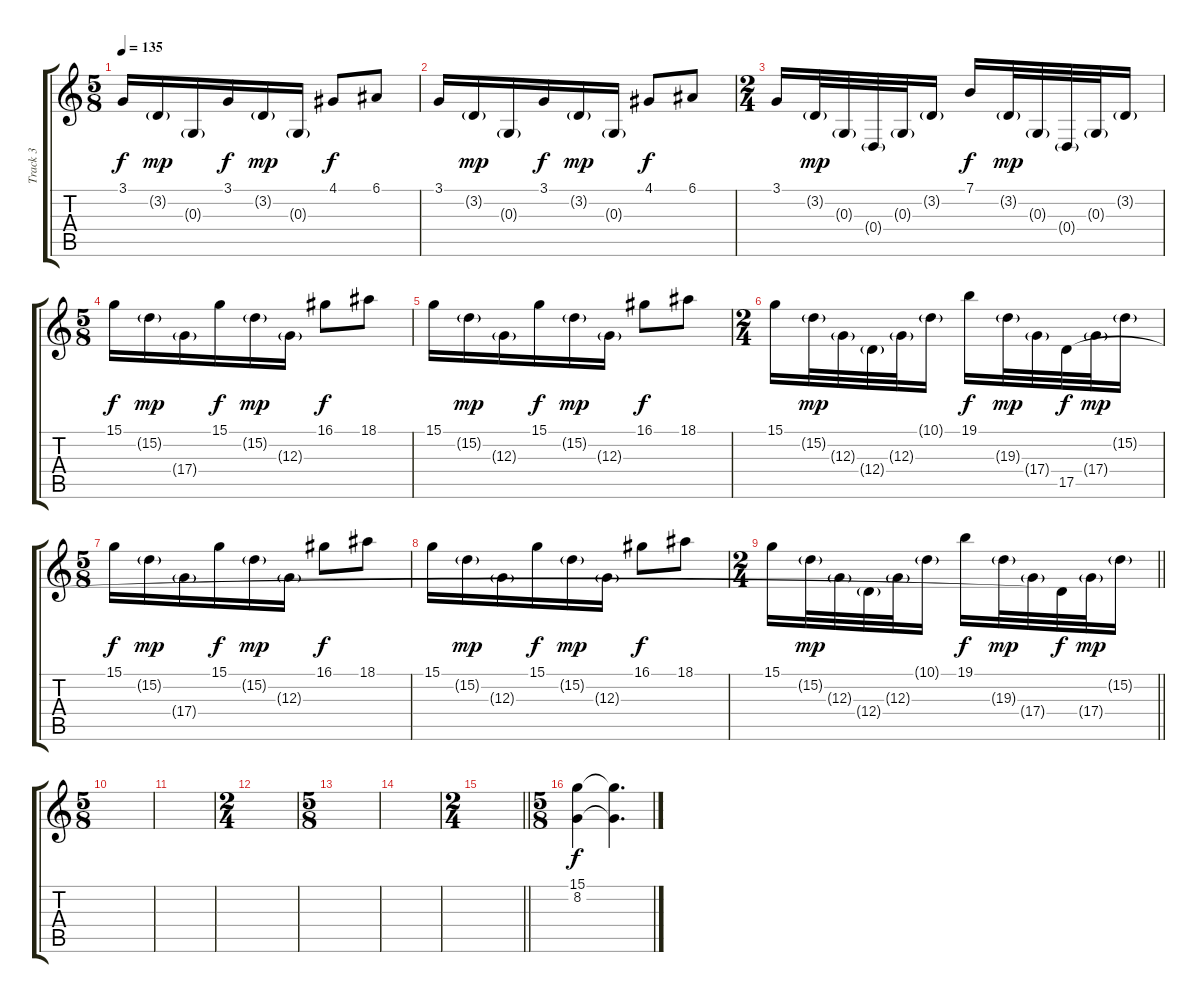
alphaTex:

\track ("Track 3" "Track 3") {instrument lead2sawtooth}
\staff {score tabs}
\tuning (E4 B3 G3 D3 A2 E2) {hide}
\ts (5 8)
\tempo 135
\clef g2
\ks c
3.1.16{dy f} 3.2{g}.16{dy mp} 0.3{g}.16 3.1.16{dy f} 3.2{g}.16{dy mp} 0.3{g}.16 4.1.8{dy f} 6.1.8 |
3.1.16 3.2{g}.16{dy mp} 0.3{g}.16 3.1.16{dy f} 3.2{g}.16{dy mp} 0.3{g}.16 4.1.8{dy f} 6.1.8 |
\ts (2 4)
3.1.16 3.2{g}.32{dy mp} 0.3{g}.32 0.4{g}.32 0.3{g}.32 3.2{g}.16 7.1.16{dy f} 3.2{g}.32{dy mp} 0.3{g}.32 0.4{g}.32 0.3{g}.32 3.2{g}.16 |
\ts (5 8)
15.1.16{dy f} 15.2{g}.16{dy mp} 17.4{g}.16 15.1.16{dy f} 15.2{g}.16{dy mp} 12.3{g}.16 16.1.8{dy f} 18.1.8 |
15.1.16 15.2{g}.16{dy mp} 12.3{g}.16 15.1.16{dy f} 15.2{g}.16{dy mp} 12.3{g}.16 16.1.8{dy f} 18.1.8 |
\ts (2 4)
15.1.16 15.2{g}.32{dy mp} 12.3{g}.32 12.4{g}.32 12.3{g}.32 10.1{g}.16 19.1.16{dy f} 19.3{g}.32{dy mp} 17.4{g}.32 17.5.32{dy f} 17.4{g}.32{dy mp} 15.2{g}.16 |
\ts (5 8)
15.1.16{dy f} 15.2{g}.16{dy mp} 17.4{g}.16 15.1.16{dy f} 15.2{g}.16{dy mp} 12.3{g}.16 16.1.8{dy f} 18.1.8 |
15.1.16 15.2{g}.16{dy mp} 12.3{g}.16 15.1.16{dy f} 15.2{g}.16{dy mp} 12.3{g}.16 16.1.8{dy f} 18.1.8 |
\ts (2 4)
\barLineRight lightlight
15.1.16 15.2{g}.32{dy mp} 12.3{g}.32 12.4{g}.32 12.3{g}.32 10.1{g}.16 19.1.16{dy f} 19.3{g}.32{dy mp} 17.4{g}.32 17.5{t}.32{dy f} 17.4{g}.32{dy mp} 15.2{g}.16 |
\ts (5 8)
\section ("" "")
|
|
\ts (2 4)
|
\ts (5 8)
|
|
\ts (2 4)
\barLineRight lightlight
|
\ts (5 8)
\section ("" "")
(15.1 8.2).4{dy f} (15.1{t} 8.2{t}).4{d}
